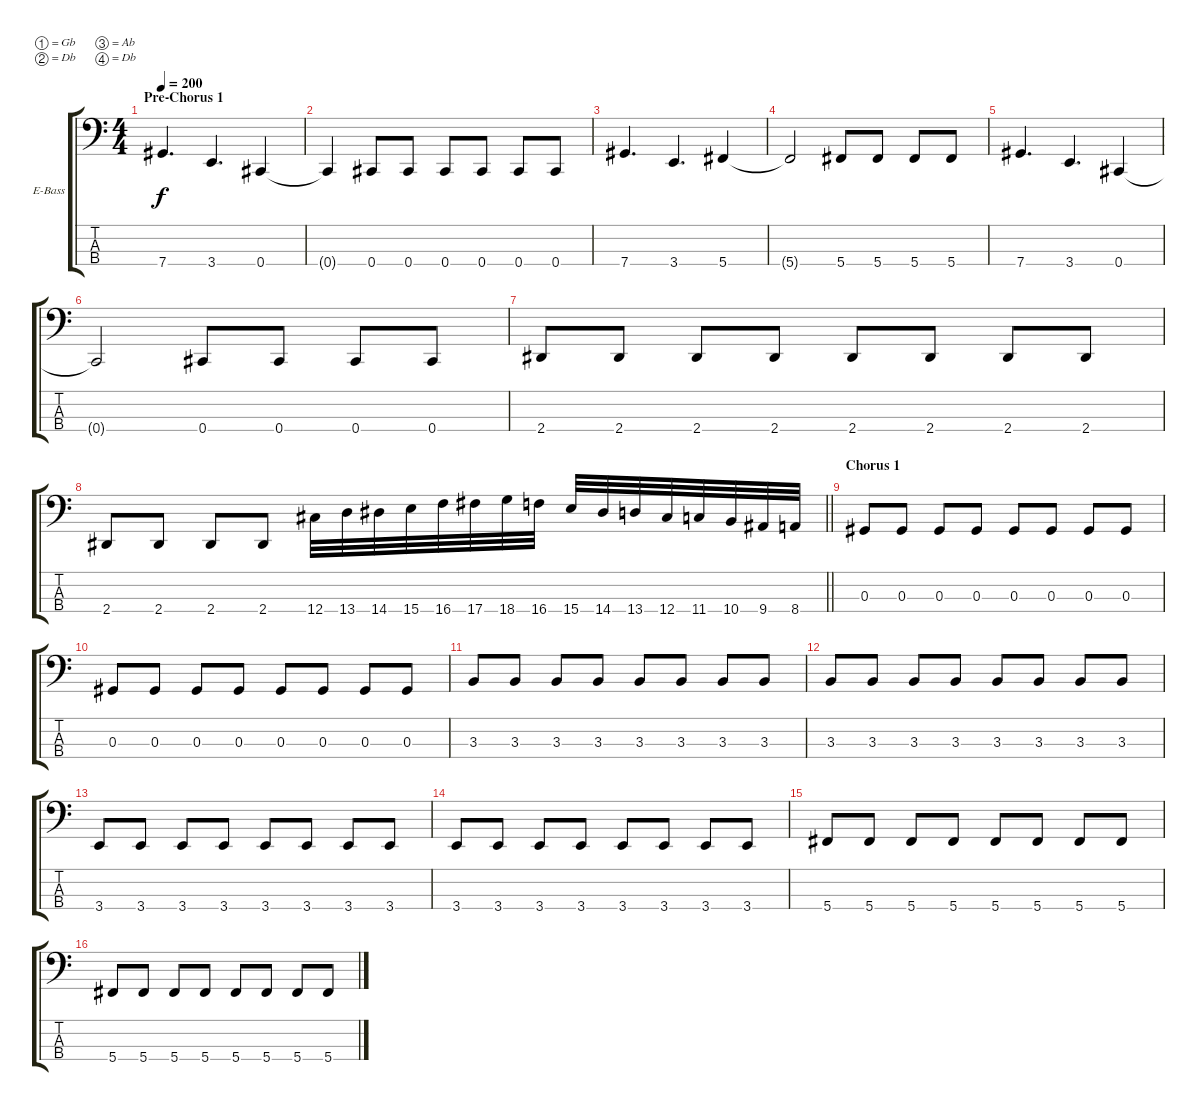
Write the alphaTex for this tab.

\bracketExtendMode groupsimilarinstruments
\firstSystemTrackNameOrientation horizontal
\otherSystemsTrackNameOrientation horizontal
\track ("Ashley" "E-Bass") {instrument electricbasspick}
\staff {score tabs}
\tuning (Gb2 Db2 Ab1 Db1)
\ts (4 4)
\section ("" "Pre-Chorus 1")
\tempo 200
\clef f4
\ks c
7.4.4{d dy f} 3.4.4{d} 0.4.4 |
0.4{t}.4 0.4.8 0.4.8 0.4.8 0.4.8 0.4.8 0.4.8 |
7.4.4{d} 3.4.4{d} 5.4.4 |
5.4{t}.2 5.4.8 5.4.8 5.4.8 5.4.8 |
7.4.4{d} 3.4.4{d} 0.4.4 |
0.4{t}.2 0.4.8 0.4.8 0.4.8 0.4.8 |
2.4.8 2.4.8 2.4.8 2.4.8 2.4.8 2.4.8 2.4.8 2.4.8 |
\barLineRight lightlight
2.4.8 2.4.8 2.4.8 2.4.8 12.4.32 13.4.32 14.4.32 15.4.32 16.4.32 17.4.32 18.4.32 16.4.32 15.4.32 14.4.32 13.4.32 12.4.32 11.4.32 10.4.32 9.4.32 8.4.32 |
\section ("" "Chorus 1")
0.3.8 0.3.8 0.3.8 0.3.8 0.3.8 0.3.8 0.3.8 0.3.8 |
0.3.8 0.3.8 0.3.8 0.3.8 0.3.8 0.3.8 0.3.8 0.3.8 |
3.3.8 3.3.8 3.3.8 3.3.8 3.3.8 3.3.8 3.3.8 3.3.8 |
3.3.8 3.3.8 3.3.8 3.3.8 3.3.8 3.3.8 3.3.8 3.3.8 |
3.4.8 3.4.8 3.4.8 3.4.8 3.4.8 3.4.8 3.4.8 3.4.8 |
3.4.8 3.4.8 3.4.8 3.4.8 3.4.8 3.4.8 3.4.8 3.4.8 |
5.4.8 5.4.8 5.4.8 5.4.8 5.4.8 5.4.8 5.4.8 5.4.8 |
5.4.8 5.4.8 5.4.8 5.4.8 5.4.8 5.4.8 5.4.8 5.4.8
